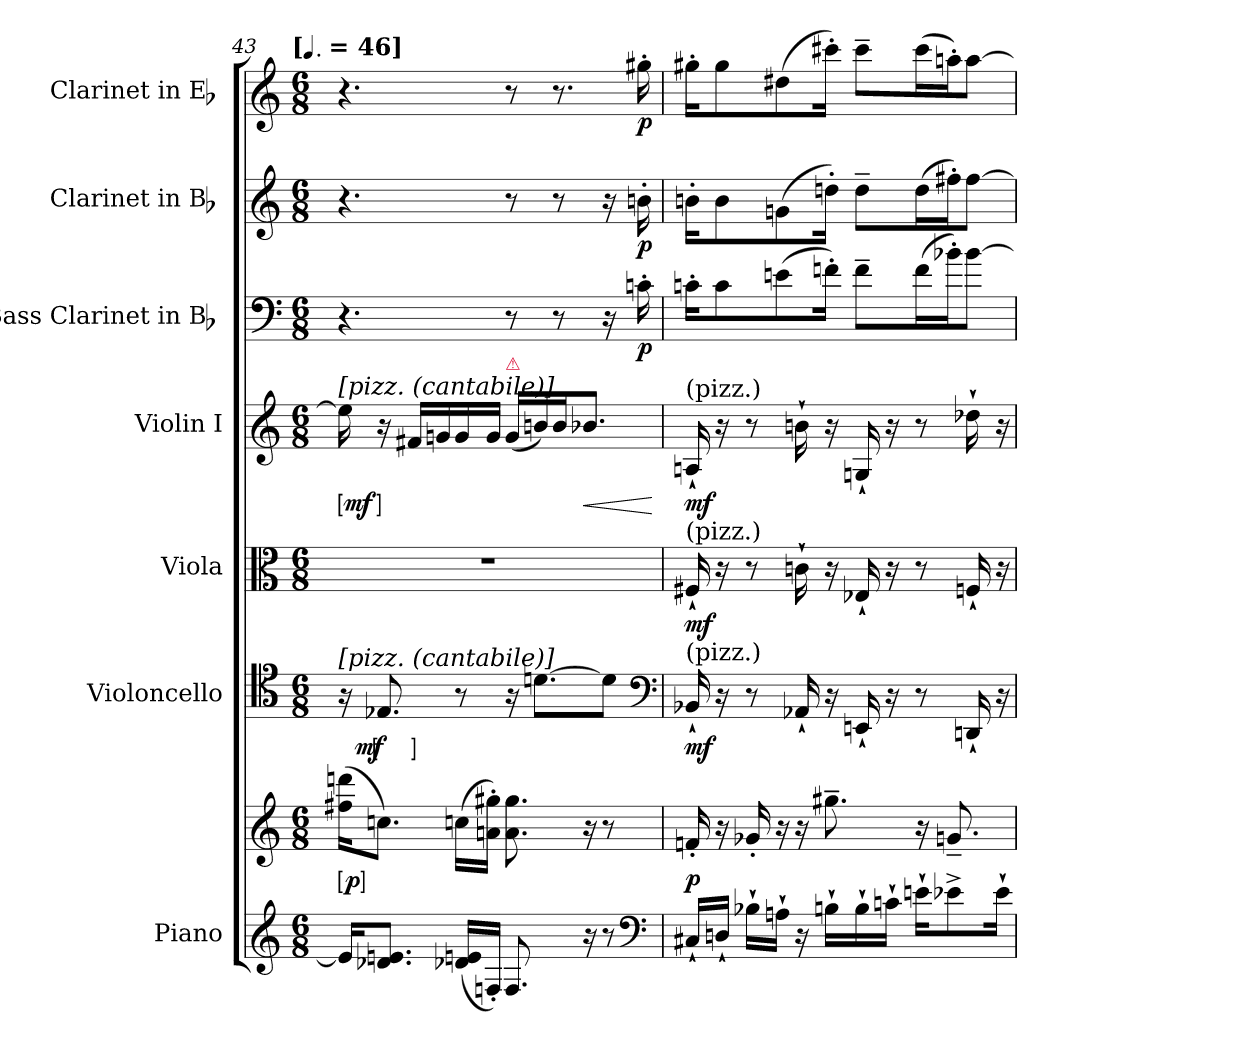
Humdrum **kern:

**kern	**kern	**dynam	**kern	**dynam	**kern	**dynam	**kern	**dynam	**kern	**dynam	**kern	**dynam	**kern	**dynam
*part7	*part7	*part7	*part6	*part6	*part5	*part5	*part4	*part4	*part3	*part3	*part2	*part2	*part1	*part1
*staff8	*staff7	*staff7/8	*staff6	*staff6	*staff5	*staff5	*staff4	*staff4	*staff3	*staff3	*staff2	*staff2	*staff1	*staff1
*I"Piano	*	*	*I"Violoncello	*	*I"Viola	*	*I"Violin I	*	*I"Bass Clarinet in Bb [C]	*	*I"Clarinet in Bb [C]	*	*I"Clarinet in Eb [C]	*
*I'Pno	*	*	*I'Vc.	*	*I'Vla.	*	*I'Vln. I	*	*I'B. Cl.	*	*I'Cl.	*	*	*
*clefG2	*clefG2	*	*clefC4	*	*clefC3	*	*clefG2	*	*clefF4	*	*clefG2	*	*clefG2	*
*k[]	*k[]	*	*k[]	*	*k[]	*	*k[]	*	*k[]	*	*k[]	*	*k[]	*
*C:	*C:	*	*C:	*	*C:	*	*C:	*	*C:	*	*C:	*	*C:	*
!!LO:TX:omd:t=[[quarter-dot] = 46]
*M6/8	*M6/8	*	*M6/8	*	*M6/8	*	*M6/8	*	*M6/8	*	*M6/8	*	*M6/8	*
*MM69	*MM69	*	*MM69	*	*MM69	*	*MM69	*	*MM69	*	*MM69	*	*MM69	*
=43	=43	=43	=43	=43	=43	=43	=43	=43	=43	=43	=43	=43	=43	=43
!	!	!	!	!	!	!	!LO:TX:a:t=[pizz. (cantabile)]	!	!	!	!	!	!	!
!	!	!	!LO:TX:a:t=[pizz. (cantabile)]	!	!	!	!	!	!	!	!	!	!	!
!	!	!LO:DY:ed=brack	!	!	!	!	!	!LO:DY:ed=brack	!	!	!	!	!	!
16eKL]	(16ff#X 16dddnKL	p	16r	.	4%3r	.	16ee"]	mf	4.r	.	4.r	.	4.r	.
!	!	!	!	!LO:DY:rj:ed=brack	!	!	!	!	!	!	!	!	!	!
8.d-X 8.enJ	8.ccnJ)	.	8.E-X"	mf	.	.	16r	.	.	.	.	.	.	.
.	.	.	.	.	.	.	16f#X"LL	.	.	.	.	.	.	.
.	.	.	.	.	.	.	16gn"	.	.	.	.	.	.	.
(16d-X 16enLL	(16ccnLL	.	8r	.	.	.	16g"	.	.	.	.	.	.	.
16Fn'JJ)	16an' 16gg#X'JJ)	.	.	.	.	.	16g"JJ	.	.	.	.	.	.	.
!	!	!	!	!	!	!	!LO:TX:a:color=crimson:t=⚠	!	!	!	!	!	!	!
8.F	8.a 8.gg#	.	16r	.	.	.	(16g"LL	.	8r	.	8r	.	8r	.
.	.	.	[8.dn"\L	.	.	.	16bn")	.	.	.	.	.	.	.
.	.	.	.	.	.	.	16b"J	.	8r	.	8r	.	8.r	.
!	!	!	!	!	!	!	!	!LO:HP:b	!	!	!	!	!	!
16r	16r	.	.	.	.	.	8.b-X"J	<	.	.	.	.	.	.
8r	8r	.	8d"\J]	.	.	.	.	.	16r	.	16r	.	.	.
.	.	.	.	.	.	.	.	.	16cn'	p	16bn'	p	16gg#X'	p
*clefF4	*	*	*clefF4	*	*	*	*	*	*	*	*	*	*	*
.	.	.	.	.	.	.	.	[	.	.	.	.	.	.
=44	=44	=44	=44	=44	=44	=44	=44	=44	=44	=44	=44	=44	=44	=44
!	!	!	!	!	!	!	!LO:TX:a:t=(pizz.)	!	!	!	!	!	!	!
!	!	!	!	!	!LO:TX:a:t=(pizz.)	!	!	!	!	!	!	!	!	!
!	!	!	!LO:TX:a:t=(pizz.)	!	!	!	!	!	!	!	!	!	!	!
16C#X`>LL	16fn'	p	16BB-X`"	mf	16F#X`"	mf	16An`"	mf	16cn'KL	.	16bn'KL	.	16gg#X'KL	.
16Dn`>JJ	16r	.	16r	.	16r	.	16r	.	8c	.	8b	.	8gg#	.
16B-X`LL	16g-X'	.	8r	.	8r	.	8r	.	.	.	.	.	.	.
16An`JJ	16r	.	.	.	.	.	.	.	(8en	.	(8gn	.	(8dd#X	.
16r	16r	.	16AA-X`"	.	16cn`"	.	16bn`"	.	.	.	.	.	.	.
16Bn`LL	8.gg#X~	.	16r	.	16r	.	16r	.	16fn'Jk)	.	16ddn'Jk)	.	16ccc#X'Jk)	.
16B`	.	.	16EEn`"	.	16E-X`"	.	16Gn`"	.	8f~L	.	8dd~L	.	8ccc#~L	.
16cn`JJ	.	.	16r	.	16r	.	16r	.	.	.	.	.	.	.
16en`KL	16r	.	8r	.	8r	.	8r	.	(16fL	.	(16ddL	.	(16ccc#L	.
8e-X^	8.gn~	.	.	.	.	.	.	.	16b-X'J)	.	16ff#X'J)	.	16aan'J)	.
.	.	.	16DDn`"	.	16Fn`"	.	16dd-X`"	.	[8b-J	.	[8ff#J	.	[8aaJ	.
16e-`Jk	.	.	16r	.	16r	.	16r	.	.	.	.	.	.	.
=	=	=	=	=	=	=	=	=	=	=	=	=	=	=
*-	*-	*-	*-	*-	*-	*-	*-	*-	*-	*-	*-	*-	*-	*-
